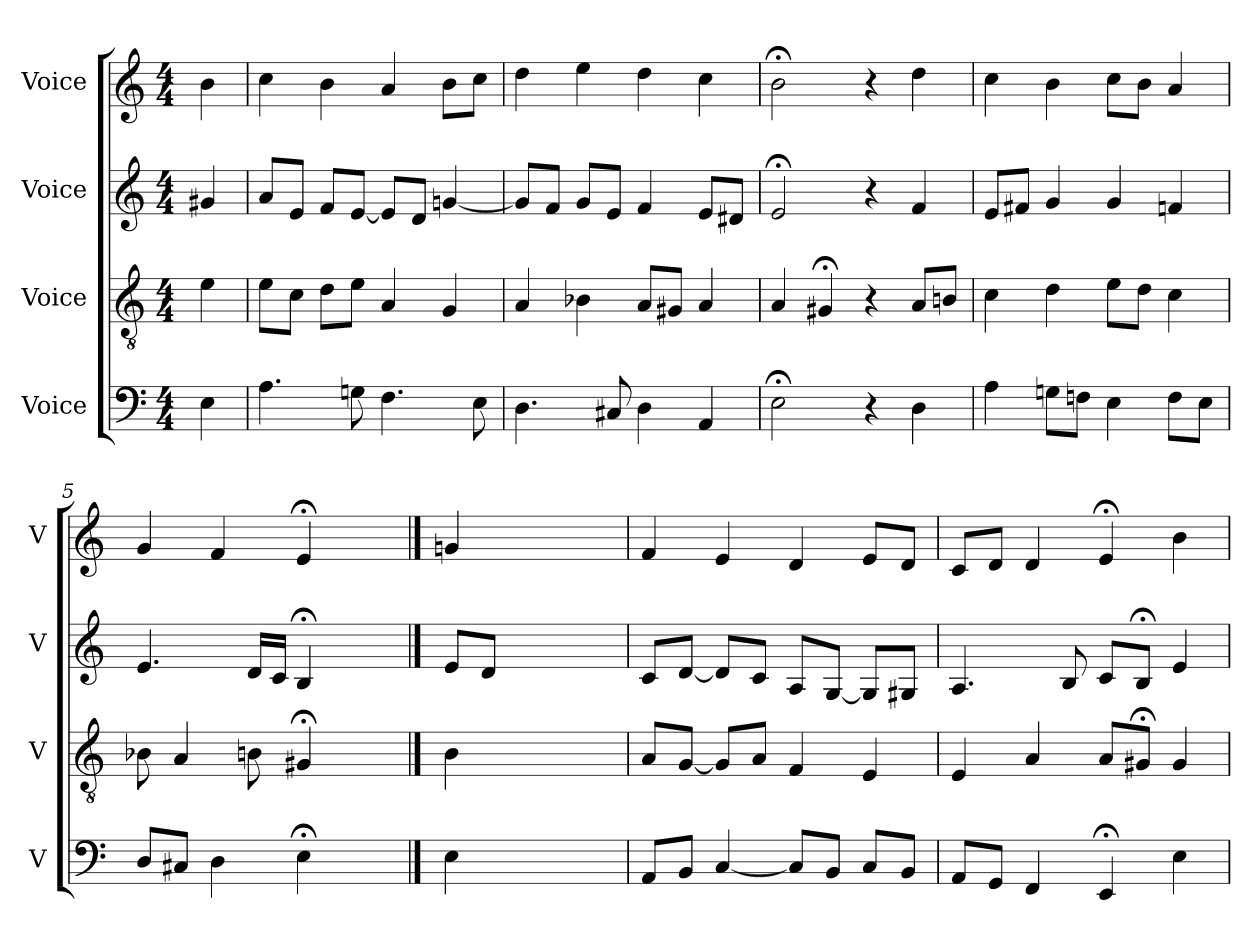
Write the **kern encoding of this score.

**kern	**kern	**kern	**kern
*part4	*part3	*part2	*part1
*staff4	*staff3	*staff2	*staff1
*I"Voice	*I"Voice	*I"Voice	*I"Voice
*I'V	*I'V	*I'V	*I'V
*clefF4	*clefGv2	*clefG2	*clefG2
*k[]	*k[]	*k[]	*k[]
*M4/4	*M4/4	*M4/4	*M4/4
*MM100	*MM100	*MM100	*MM100
=	=	=	=
4E\	4e\	4g#X/	4b\
=1	=1	=1	=1
4.A\	8e\L	8a/L	4cc\
.	8c\J	8e/J	.
.	8d\L	8f/L	4b\
8Gn\	8e\J	[8e/J	.
4.F\	4A/	8e/L]	4a/
.	.	8d/J	.
.	4G/	[4gn/	8b\L
8E\	.	.	8cc\J
=2	=2	=2	=2
4.D\	4A/	8g/L]	4dd\
.	.	8f/J	.
.	4B-X\	8g/L	4ee\
8C#X/	.	8e/J	.
4D\	8A/L	4f/	4dd\
.	8G#X/J	.	.
4AA/	4A/	8e/L	4cc\
.	.	8d#X/J	.
=3	=3	=3	=3
2E;\	4A/	2e;/	2b;\
.	4G#X;/	.	.
4r	4r	4r	4r
4D\	8A/L	4f/	4dd\
.	8Bn/J	.	.
=4	=4	=4	=4
4A\	4c\	8e/L	4cc\
.	.	8f#X/J	.
8Gn\L	4d\	4g/	4b\
8Fn\J	.	.	.
4E\	8e\L	4g/	8cc\L
.	8d\J	.	8b\J
8F\L	4c\	4fn/	4a/
8E\J	.	.	.
!!LO:LB:g=z
=5	=5	=5	=5
8D/L	8B-X\	4.e/	4g/
8C#X/J	4A/	.	.
4D\	.	.	4f/
.	8Bn\	16d/LL	.
.	.	16c/JJ	.
4E;\	4G#X;/	4B;/	4e;/
4ryy	4ryy	4ryy	4ryy
==	==	==	==
4E\	4B\	8e/L	4gn/
.	.	8d/J	.
2.ryy	2.ryy	2.ryy	2.ryy
=6	=6	=6	=6
8AA/L	8A/L	8c/L	4f/
8BB/J	[8G/J	[8d/J	.
[4C/	8G/L]	8d/L]	4e/
.	8A/J	8c/J	.
8C/L]	4F/	8A/L	4d/
8BB/J	.	[8G/J	.
8C/L	4E/	8G/L]	8e/L
8BB/J	.	8G#X/J	8d/J
=7	=7	=7	=7
8AA/L	4E/	4.A/	8c/L
8GG/J	.	.	8d/J
4FF/	4A/	.	4d/
.	.	8B/	.
4EE;/	8A/L	8c/L	4e;/
.	8G#X;/J	8B;/J	.
4E\	4G#/	4e/	4b\
=	=	=	=
*-	*-	*-	*-
